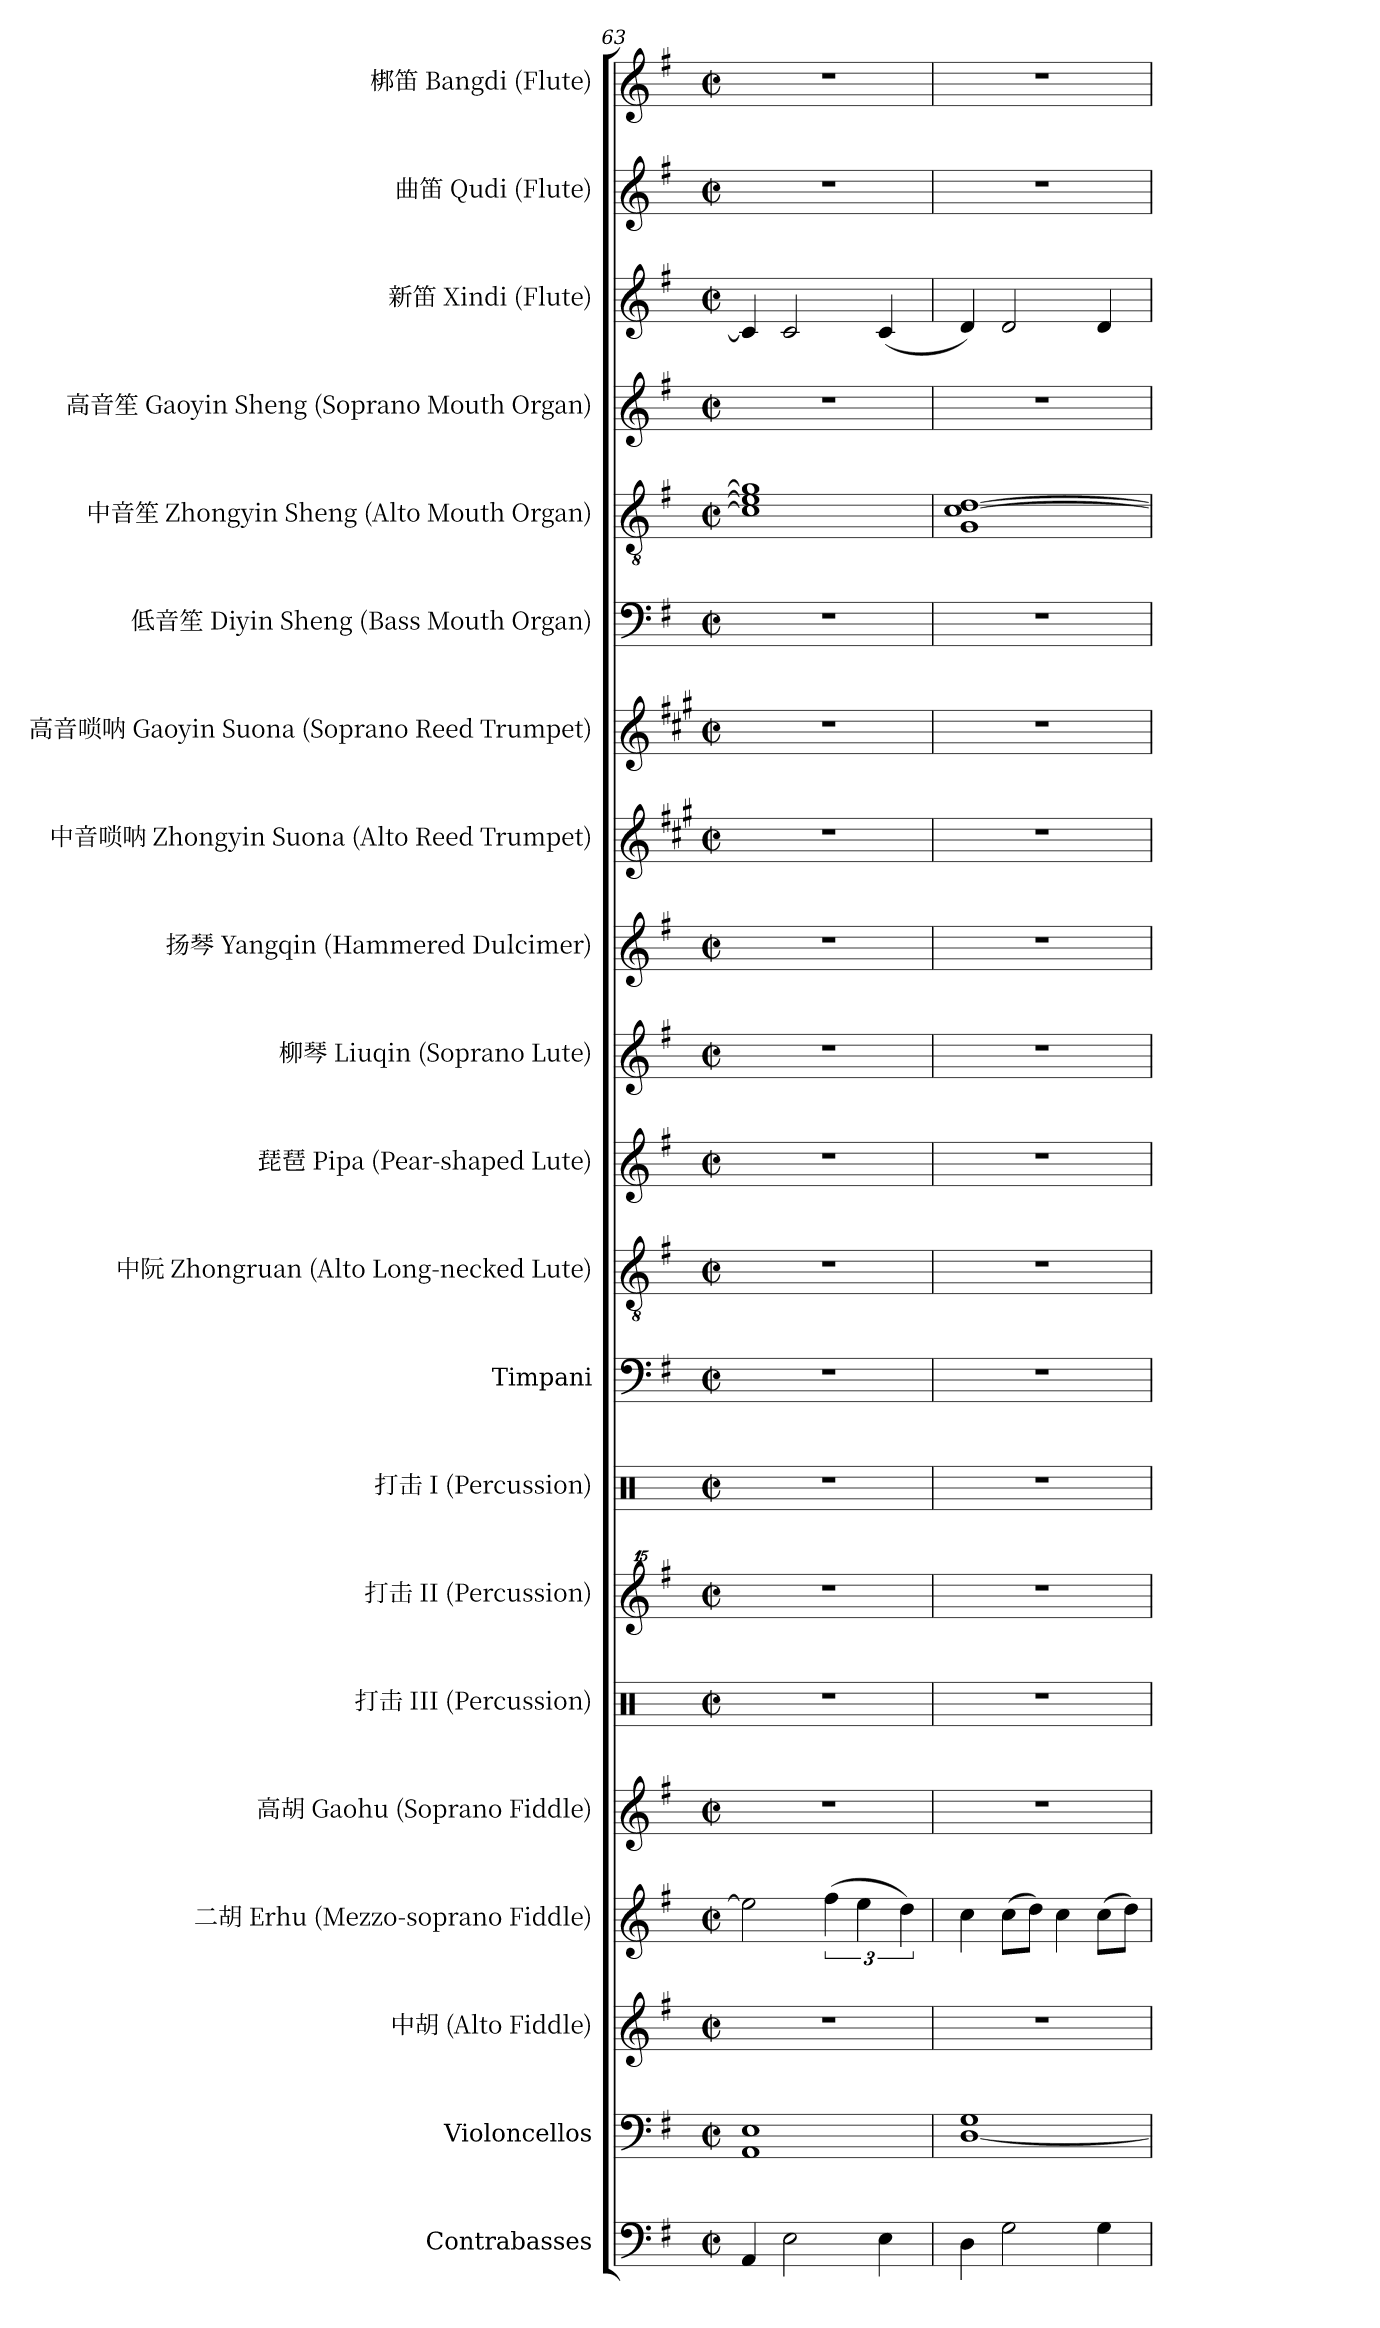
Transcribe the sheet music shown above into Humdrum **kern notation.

**kern	**kern	**kern	**kern	**dynam	**kern	**kern	**kern	**kern	**kern	**kern	**kern	**kern	**kern	**kern	**kern	**kern	**kern	**kern	**kern	**kern	**kern
*part21	*part20	*part19	*part18	*part18	*part17	*part16	*part15	*part14	*part13	*part12	*part11	*part10	*part9	*part8	*part7	*part6	*part5	*part4	*part3	*part2	*part1
*staff21	*staff20	*staff19	*staff18	*staff18	*staff17	*staff16	*staff15	*staff14	*staff13	*staff12	*staff11	*staff10	*staff9	*staff8	*staff7	*staff6	*staff5	*staff4	*staff3	*staff2	*staff1
*I"Contrabasses	*I"Violoncellos	*I"中胡 (Alto Fiddle)	*I"二胡 Erhu (Mezzo-soprano Fiddle)	*	*I"高胡 Gaohu (Soprano Fiddle)	*I"打击 III (Percussion)	*I"打击 II (Percussion)	*I"打击 I (Percussion)	*I"Timpani	*I"中阮 Zhongruan (Alto Long-necked Lute)	*I"琵琶 Pipa (Pear-shaped Lute)	*I"柳琴 Liuqin (Soprano Lute)	*I"扬琴 Yangqin  (Hammered Dulcimer)	*I"中音唢呐 Zhongyin Suona (Alto Reed Trumpet)	*I"高音唢呐 Gaoyin Suona (Soprano Reed Trumpet)	*I"低音笙 Diyin Sheng (Bass Mouth Organ)	*I"中音笙 Zhongyin Sheng (Alto Mouth Organ)	*I"高音笙 Gaoyin Sheng (Soprano Mouth Organ)	*I"新笛 Xindi (Flute)	*I"曲笛 Qudi (Flute)	*I"梆笛 Bangdi (Flute)
*I'Cbs.	*I'Vcs.	*	*	*	*	*I'打击 III	*I'打击 II	*I'打击 I	*I'Timp.	*	*	*	*	*	*	*	*	*	*	*	*
*clefF4	*clefF4	*clefG2	*clefG2	*	*clefG2	*clefX	*clefG^^2	*clefX	*clefF4	*clefGv2	*clefG2	*clefG2	*clefG2	*clefG2	*clefG2	*clefF4	*clefGv2	*clefG2	*clefG2	*clefG2	*clefG2
*	*	*	*	*	*	*	*	*	*	*	*ITrd7c12	*	*	*ITrd1c2	*ITrd1c2	*	*	*	*	*	*
*k[f#]	*k[f#]	*k[f#]	*k[f#]	*	*k[f#]	*k[]	*k[f#]	*k[]	*k[f#]	*k[f#]	*k[f#]	*k[f#]	*k[f#]	*k[f#]	*k[f#]	*k[f#]	*k[f#]	*k[f#]	*k[f#]	*k[f#]	*k[f#]
*M2/2	*M2/2	*M2/2	*M2/2	*	*M2/2	*M2/2	*M2/2	*M2/2	*M2/2	*M2/2	*M2/2	*M2/2	*M2/2	*M2/2	*M2/2	*M2/2	*M2/2	*M2/2	*M2/2	*M2/2	*M2/2
*met(c|)	*met(c|)	*met(c|)	*met(c|)	*	*met(c|)	*met(c|)	*met(c|)	*met(c|)	*met(c|)	*met(c|)	*met(c|)	*met(c|)	*met(c|)	*met(c|)	*met(c|)	*met(c|)	*met(c|)	*met(c|)	*met(c|)	*met(c|)	*met(c|)
=63	=63	=63	=63	=63	=63	=63	=63	=63	=63	=63	=63	=63	=63	=63	=63	=63	=63	=63	=63	=63	=63
4AA/	1AA 1E	1r	2ee\]	.	1r	1r	1r	1r	1r	1r	1r	1r	1r	1r	1r	1r	1c] 1e] 1g]	1r	4c/]	1r	1r
2E\	.	.	.	.	.	.	.	.	.	.	.	.	.	.	.	.	.	.	2c/	.	.
!	!	!	!	!LO:DY:b	!	!	!	!	!	!	!	!	!	!	!	!	!	!	!	!	!
!	!	!	!	!LO:DY:n=1:b	!	!	!	!	!	!	!	!	!	!	!	!	!	!	!	!	!
.	.	.	(6ff#\	mf f	.	.	.	.	.	.	.	.	.	.	.	.	.	.	.	.	.
.	.	.	6ee\	.	.	.	.	.	.	.	.	.	.	.	.	.	.	.	.	.	.
4E\	.	.	.	.	.	.	.	.	.	.	.	.	.	.	.	.	.	.	(4c/	.	.
.	.	.	6dd\)	.	.	.	.	.	.	.	.	.	.	.	.	.	.	.	.	.	.
=64	=64	=64	=64	=64	=64	=64	=64	=64	=64	=64	=64	=64	=64	=64	=64	=64	=64	=64	=64	=64	=64
4D\	[1D 1G	1r	4cc\	.	1r	1r	1r	1r	1r	1r	1r	1r	1r	1r	1r	1r	1G [1c [1d	1r	4d/)	1r	1r
2G\	.	.	(8cc\L	.	.	.	.	.	.	.	.	.	.	.	.	.	.	.	2d/	.	.
.	.	.	8dd\J)	.	.	.	.	.	.	.	.	.	.	.	.	.	.	.	.	.	.
.	.	.	4cc\	.	.	.	.	.	.	.	.	.	.	.	.	.	.	.	.	.	.
4G\	.	.	(8cc\L	.	.	.	.	.	.	.	.	.	.	.	.	.	.	.	4d/	.	.
.	.	.	8dd\J)	.	.	.	.	.	.	.	.	.	.	.	.	.	.	.	.	.	.
=	=	=	=	=	=	=	=	=	=	=	=	=	=	=	=	=	=	=	=	=	=
*-	*-	*-	*-	*-	*-	*-	*-	*-	*-	*-	*-	*-	*-	*-	*-	*-	*-	*-	*-	*-	*-
